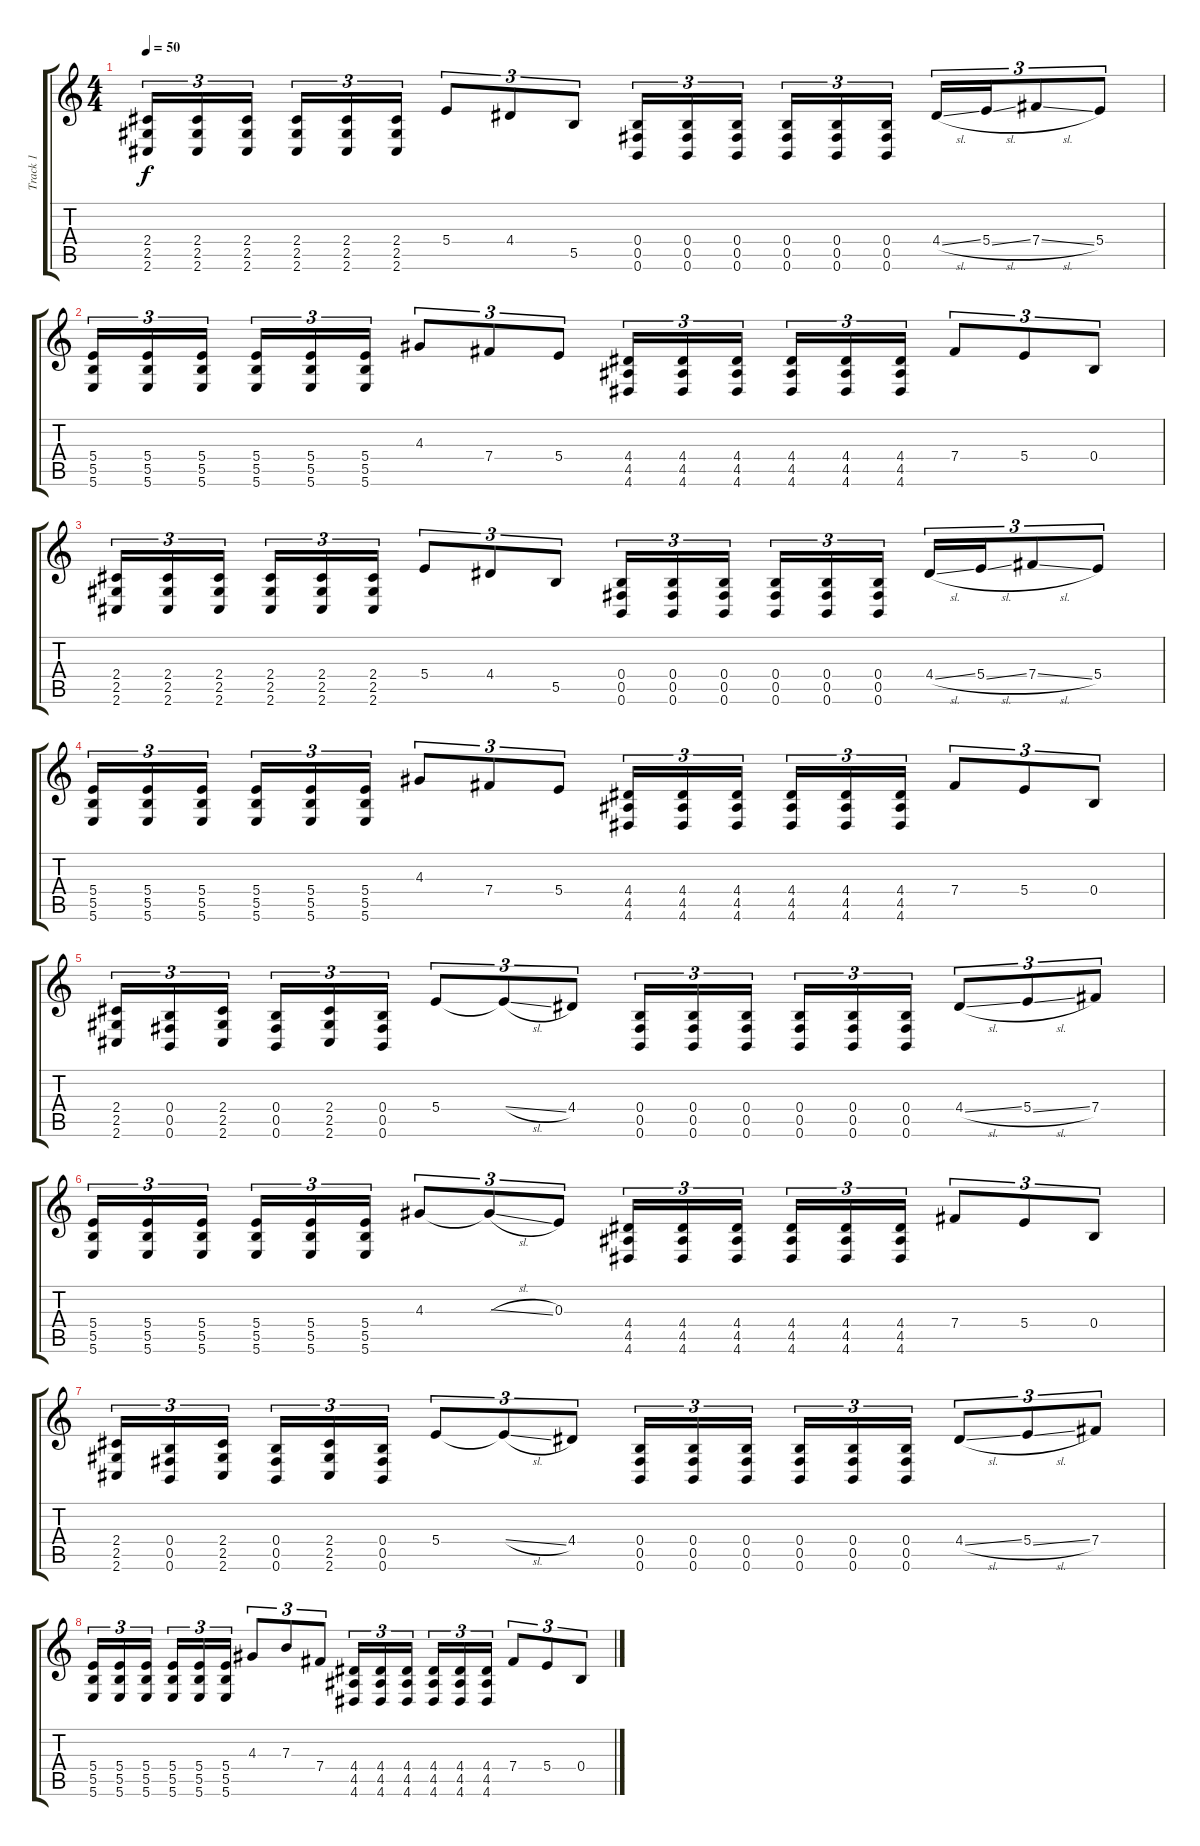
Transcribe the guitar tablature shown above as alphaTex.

\track ("Track 1" "Track 1") {instrument acousticguitarsteel}
\staff {score tabs}
\tuning (Db4 Ab3 E3 B2 Gb2 B1) {hide}
\ts (4 4)
\tempo 50
\clef g2
\ks c
(2.4 2.5 2.6).16{tu (3 2) dy f} (2.4 2.5 2.6).16{tu (3 2)} (2.4 2.5 2.6).16{tu (3 2) beam splitsecondary} (2.4 2.5 2.6).16{tu (3 2)} (2.4 2.5 2.6).16{tu (3 2)} (2.4 2.5 2.6).16{tu (3 2)} 5.4.8{tu (3 2)} 4.4.8{tu (3 2)} 5.5.8{tu (3 2)} (0.4 0.5 0.6).16{tu (3 2)} (0.4 0.5 0.6).16{tu (3 2)} (0.4 0.5 0.6).16{tu (3 2) beam splitsecondary} (0.4 0.5 0.6).16{tu (3 2)} (0.4 0.5 0.6).16{tu (3 2)} (0.4 0.5 0.6).16{tu (3 2)} 4.4{sl}.16{tu (3 2)} 5.4{sl}.16{tu (3 2)} 7.4{sl}.8{tu (3 2)} 5.4.8{tu (3 2)} |
(5.4 5.5 5.6).16{tu (3 2)} (5.4 5.5 5.6).16{tu (3 2)} (5.4 5.5 5.6).16{tu (3 2) beam splitsecondary} (5.4 5.5 5.6).16{tu (3 2)} (5.4 5.5 5.6).16{tu (3 2)} (5.4 5.5 5.6).16{tu (3 2)} 4.3.8{tu (3 2)} 7.4.8{tu (3 2)} 5.4.8{tu (3 2)} (4.4 4.5 4.6).16{tu (3 2)} (4.4 4.5 4.6).16{tu (3 2)} (4.4 4.5 4.6).16{tu (3 2) beam splitsecondary} (4.4 4.5 4.6).16{tu (3 2)} (4.4 4.5 4.6).16{tu (3 2)} (4.4 4.5 4.6).16{tu (3 2)} 7.4.8{tu (3 2)} 5.4.8{tu (3 2)} 0.4.8{tu (3 2)} |
(2.4 2.5 2.6).16{tu (3 2)} (2.4 2.5 2.6).16{tu (3 2)} (2.4 2.5 2.6).16{tu (3 2) beam splitsecondary} (2.4 2.5 2.6).16{tu (3 2)} (2.4 2.5 2.6).16{tu (3 2)} (2.4 2.5 2.6).16{tu (3 2)} 5.4.8{tu (3 2)} 4.4.8{tu (3 2)} 5.5.8{tu (3 2)} (0.4 0.5 0.6).16{tu (3 2)} (0.4 0.5 0.6).16{tu (3 2)} (0.4 0.5 0.6).16{tu (3 2) beam splitsecondary} (0.4 0.5 0.6).16{tu (3 2)} (0.4 0.5 0.6).16{tu (3 2)} (0.4 0.5 0.6).16{tu (3 2)} 4.4{sl}.16{tu (3 2)} 5.4{sl}.16{tu (3 2)} 7.4{sl}.8{tu (3 2)} 5.4.8{tu (3 2)} |
(5.4 5.5 5.6).16{tu (3 2)} (5.4 5.5 5.6).16{tu (3 2)} (5.4 5.5 5.6).16{tu (3 2) beam splitsecondary} (5.4 5.5 5.6).16{tu (3 2)} (5.4 5.5 5.6).16{tu (3 2)} (5.4 5.5 5.6).16{tu (3 2)} 4.3.8{tu (3 2)} 7.4.8{tu (3 2)} 5.4.8{tu (3 2)} (4.4 4.5 4.6).16{tu (3 2)} (4.4 4.5 4.6).16{tu (3 2)} (4.4 4.5 4.6).16{tu (3 2) beam splitsecondary} (4.4 4.5 4.6).16{tu (3 2)} (4.4 4.5 4.6).16{tu (3 2)} (4.4 4.5 4.6).16{tu (3 2)} 7.4.8{tu (3 2)} 5.4.8{tu (3 2)} 0.4.8{tu (3 2)} |
(2.4 2.5 2.6).16{tu (3 2)} (0.4 0.5 0.6).16{tu (3 2)} (2.4 2.5 2.6).16{tu (3 2) beam splitsecondary} (0.4 0.5 0.6).16{tu (3 2)} (2.4 2.5 2.6).16{tu (3 2)} (0.4 0.5 0.6).16{tu (3 2)} 5.4.8{tu (3 2)} 5.4{sl t}.8{tu (3 2)} 4.4.8{tu (3 2)} (0.4 0.5 0.6).16{tu (3 2)} (0.4 0.5 0.6).16{tu (3 2)} (0.4 0.5 0.6).16{tu (3 2) beam splitsecondary} (0.4 0.5 0.6).16{tu (3 2)} (0.4 0.5 0.6).16{tu (3 2)} (0.4 0.5 0.6).16{tu (3 2)} 4.4{sl}.8{tu (3 2)} 5.4{sl}.8{tu (3 2)} 7.4.8{tu (3 2)} |
(5.4 5.5 5.6).16{tu (3 2)} (5.4 5.5 5.6).16{tu (3 2)} (5.4 5.5 5.6).16{tu (3 2) beam splitsecondary} (5.4 5.5 5.6).16{tu (3 2)} (5.4 5.5 5.6).16{tu (3 2)} (5.4 5.5 5.6).16{tu (3 2)} 4.3.8{tu (3 2)} 4.3{sl t}.8{tu (3 2)} 0.3.8{tu (3 2)} (4.4 4.5 4.6).16{tu (3 2)} (4.4 4.5 4.6).16{tu (3 2)} (4.4 4.5 4.6).16{tu (3 2) beam splitsecondary} (4.4 4.5 4.6).16{tu (3 2)} (4.4 4.5 4.6).16{tu (3 2)} (4.4 4.5 4.6).16{tu (3 2)} 7.4.8{tu (3 2)} 5.4.8{tu (3 2)} 0.4.8{tu (3 2)} |
(2.4 2.5 2.6).16{tu (3 2)} (0.4 0.5 0.6).16{tu (3 2)} (2.4 2.5 2.6).16{tu (3 2) beam splitsecondary} (0.4 0.5 0.6).16{tu (3 2)} (2.4 2.5 2.6).16{tu (3 2)} (0.4 0.5 0.6).16{tu (3 2)} 5.4.8{tu (3 2)} 5.4{sl t}.8{tu (3 2)} 4.4.8{tu (3 2)} (0.4 0.5 0.6).16{tu (3 2)} (0.4 0.5 0.6).16{tu (3 2)} (0.4 0.5 0.6).16{tu (3 2) beam splitsecondary} (0.4 0.5 0.6).16{tu (3 2)} (0.4 0.5 0.6).16{tu (3 2)} (0.4 0.5 0.6).16{tu (3 2)} 4.4{sl}.8{tu (3 2)} 5.4{sl}.8{tu (3 2)} 7.4.8{tu (3 2)} |
(5.4 5.5 5.6).16{tu (3 2)} (5.4 5.5 5.6).16{tu (3 2)} (5.4 5.5 5.6).16{tu (3 2) beam splitsecondary} (5.4 5.5 5.6).16{tu (3 2)} (5.4 5.5 5.6).16{tu (3 2)} (5.4 5.5 5.6).16{tu (3 2)} 4.3.8{tu (3 2)} 7.3.8{tu (3 2)} 7.4.8{tu (3 2)} (4.4 4.5 4.6).16{tu (3 2)} (4.4 4.5 4.6).16{tu (3 2)} (4.4 4.5 4.6).16{tu (3 2) beam splitsecondary} (4.4 4.5 4.6).16{tu (3 2)} (4.4 4.5 4.6).16{tu (3 2)} (4.4 4.5 4.6).16{tu (3 2)} 7.4.8{tu (3 2)} 5.4.8{tu (3 2)} 0.4.8{tu (3 2)}
